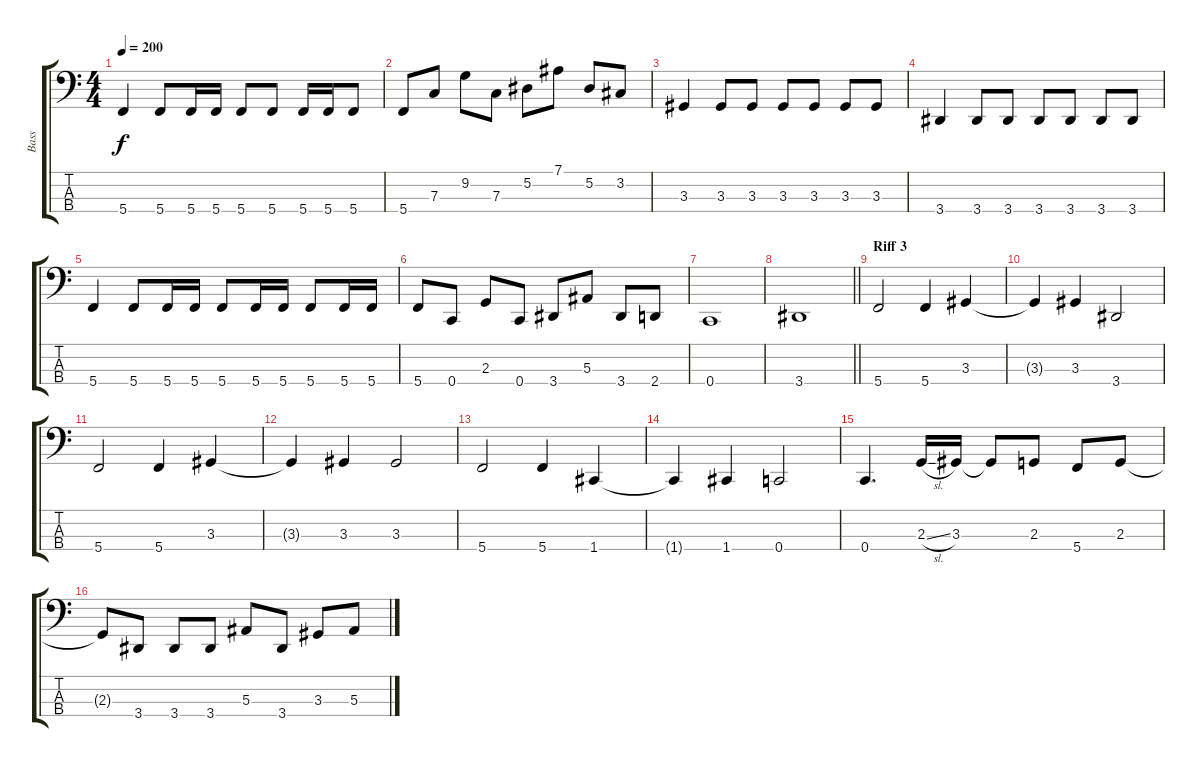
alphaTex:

\track ("Bass" "Bass") {instrument electricbassfinger}
\staff {score tabs}
\tuning (Eb2 Bb1 F1 C1) {hide}
\ts (4 4)
\tempo 200
\clef f4
\ks c
5.4.4{dy f} 5.4.8 5.4.16 5.4.16 5.4.8 5.4.8 5.4.16 5.4.16 5.4.8 |
5.4.8 7.3.8 9.2.8 7.3.8 5.2.8 7.1.8 5.2.8 3.2.8 |
3.3.4 3.3.8 3.3.8 3.3.8 3.3.8 3.3.8 3.3.8 |
3.4.4 3.4.8 3.4.8 3.4.8 3.4.8 3.4.8 3.4.8 |
5.4.4 5.4.8 5.4.16 5.4.16 5.4.8 5.4.16 5.4.16 5.4.8 5.4.16 5.4.16 |
5.4.8 0.4.8 2.3.8 0.4.8 3.4.8 5.3.8 3.4.8 2.4.8 |
0.4.1 |
\barLineRight lightlight
3.4.1 |
\section ("" "Riff 3")
5.4.2 5.4.4 3.3.4 |
3.3{t}.4 3.3.4 3.4.2 |
5.4.2 5.4.4 3.3.4 |
3.3{t}.4 3.3.4 3.3.2 |
5.4.2 5.4.4 1.4.4 |
1.4{t}.4 1.4.4 0.4.2 |
0.4.4{d} 2.3{sl}.16 3.3.16 3.3{t}.8 2.3.8 5.4.8 2.3.8 |
2.3{t}.8 3.4.8 3.4.8 3.4.8 5.3.8 3.4.8 3.3.8 5.3.8
